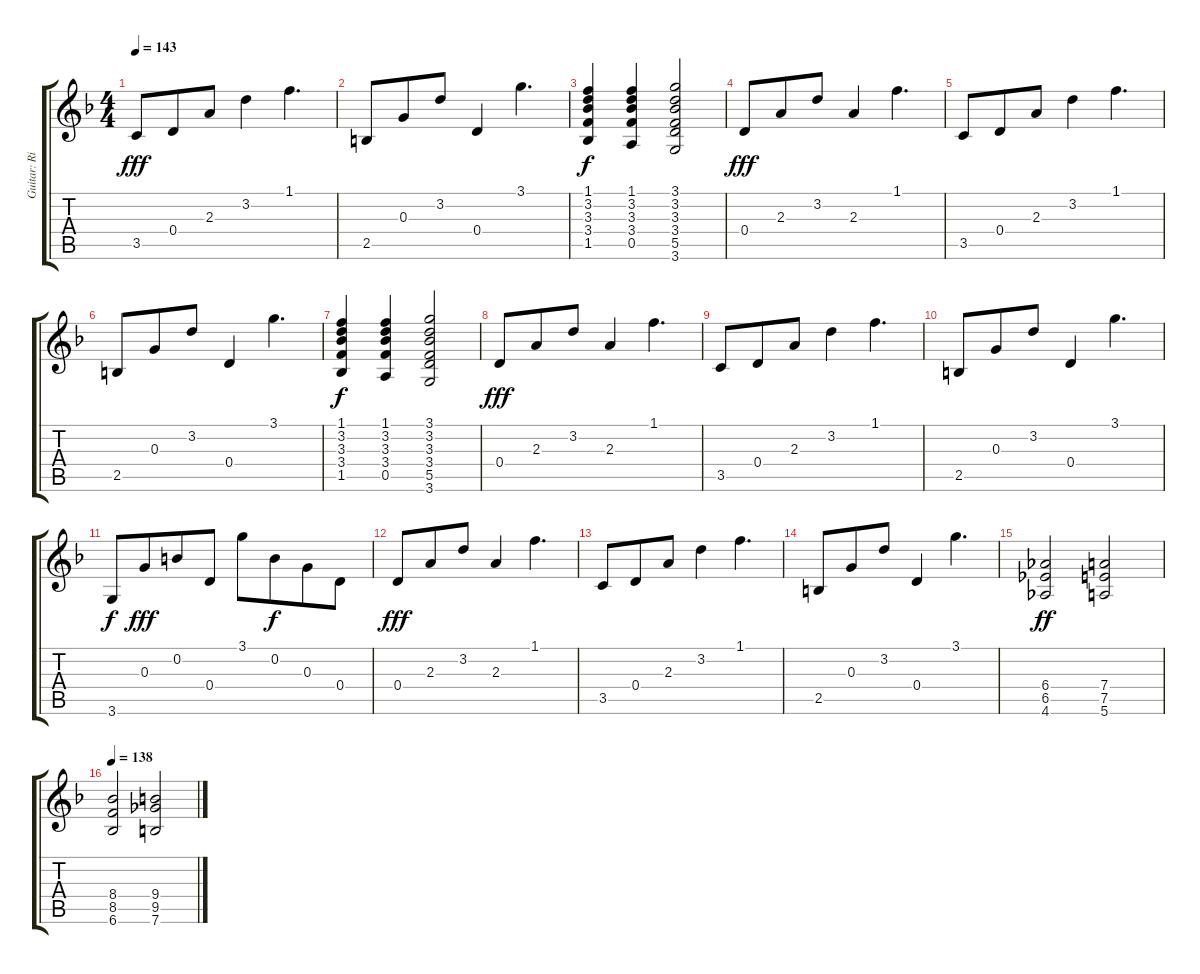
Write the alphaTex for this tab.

\track ("Guitar: Rik" "Guitar: Ri") {instrument electricguitarclean}
\staff {score tabs}
\tuning (E4 B3 G3 D3 A2 E2) {hide}
\ts (4 4)
\tempo 143
\clef g2
\ks f
3.5.8{dy fff} 0.4.8{beam merge} 2.3.8 3.2.4 1.1.4{d} |
2.5.8 0.3.8{beam merge} 3.2.8 0.4.4 3.1.4{d} |
(1.1 3.2 3.3 3.4 1.5).4{dy f} (1.1 3.2 3.3 3.4 0.5).4 (3.1 3.2 3.3 3.4 5.5 3.6).2 |
0.4.8{dy fff} 2.3.8{beam merge} 3.2.8 2.3.4 1.1.4{d} |
3.5.8 0.4.8{beam merge} 2.3.8 3.2.4 1.1.4{d} |
2.5.8 0.3.8{beam merge} 3.2.8 0.4.4 3.1.4{d} |
(1.1 3.2 3.3 3.4 1.5).4{dy f} (1.1 3.2 3.3 3.4 0.5).4 (3.1 3.2 3.3 3.4 5.5 3.6).2 |
0.4.8{dy fff} 2.3.8{beam merge} 3.2.8 2.3.4 1.1.4{d} |
3.5.8 0.4.8{beam merge} 2.3.8 3.2.4 1.1.4{d} |
2.5.8 0.3.8{beam merge} 3.2.8 0.4.4 3.1.4{d} |
3.6.8{dy f} 0.3.8{dy fff beam merge} 0.2.8 0.4.8 3.1.8 0.2.8{dy f beam merge} 0.3.8 0.4.8 |
0.4.8{dy fff} 2.3.8{beam merge} 3.2.8 2.3.4 1.1.4{d} |
3.5.8 0.4.8{beam merge} 2.3.8 3.2.4 1.1.4{d} |
2.5.8 0.3.8{beam merge} 3.2.8 0.4.4 3.1.4{d} |
(6.4 6.5 4.6).2{dy ff} (7.4 7.5 5.6).2 |
\tempo 138
(8.4 8.5 6.6).2 (9.4 9.5 7.6).2
